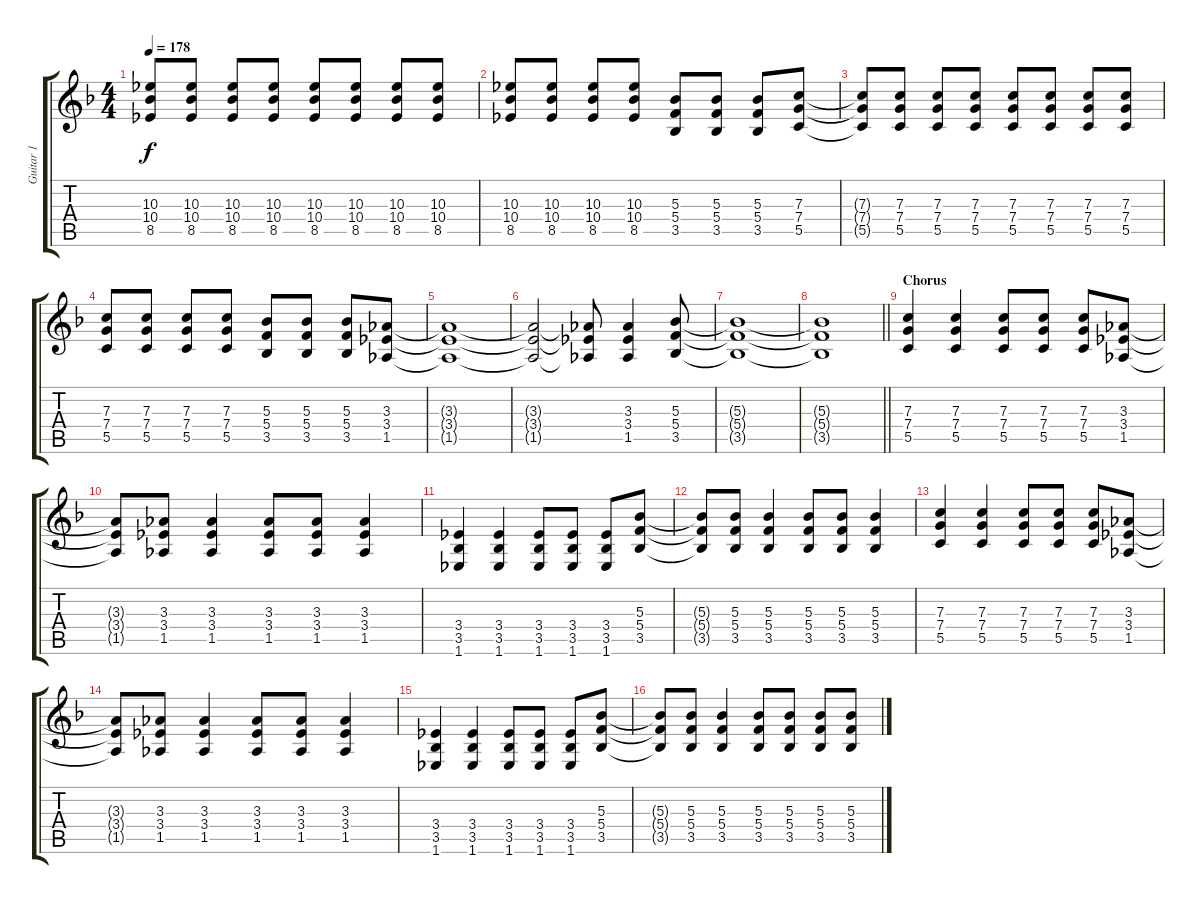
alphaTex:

\track ("Guitar 1" "Guitar 1") {instrument electricguitarclean}
\staff {score tabs}
\tuning (D4 A3 F3 C3 G2 D2) {hide}
\ts (4 4)
\tempo 178
\clef g2
\ks f
(10.3{t} 10.4{t} 8.5{t}).8{dy f} (10.3 10.4 8.5).8 (10.3 10.4 8.5).8 (10.3 10.4 8.5).8 (10.3 10.4 8.5).8 (10.3 10.4 8.5).8 (10.3 10.4 8.5).8 (10.3 10.4 8.5).8 |
(10.3 10.4 8.5).8 (10.3 10.4 8.5).8 (10.3 10.4 8.5).8 (10.3 10.4 8.5).8 (5.3 5.4 3.5).8 (5.3 5.4 3.5).8 (5.3 5.4 3.5).8 (7.3 7.4 5.5).8 |
(7.3{t} 7.4{t} 5.5{t}).8 (7.3 7.4 5.5).8 (7.3 7.4 5.5).8 (7.3 7.4 5.5).8 (7.3 7.4 5.5).8 (7.3 7.4 5.5).8 (7.3 7.4 5.5).8 (7.3 7.4 5.5).8 |
(7.3 7.4 5.5).8 (7.3 7.4 5.5).8 (7.3 7.4 5.5).8 (7.3 7.4 5.5).8 (5.3 5.4 3.5).8 (5.3 5.4 3.5).8 (5.3 5.4 3.5).8 (3.3 3.4 1.5).8 |
(3.3{t} 3.4{t} 1.5{t}).1 |
(3.3{t} 3.4{t} 1.5{t}).2 (3.3{t} 3.4{t} 1.5{t}).8 (3.3 3.4 1.5).4 (5.3 5.4 3.5).8 |
(5.3{t} 5.4{t} 3.5{t}).1 |
\barLineRight lightlight
(5.3{t} 5.4{t} 3.5{t}).1 |
\section ("" "Chorus")
(7.3 7.4 5.5).4 (7.3 7.4 5.5).4 (7.3 7.4 5.5).8 (7.3 7.4 5.5).8 (7.3 7.4 5.5).8 (3.3 3.4 1.5).8 |
(3.3{t} 3.4{t} 1.5{t}).8 (3.3 3.4 1.5).8 (3.3 3.4 1.5).4 (3.3 3.4 1.5).8 (3.3 3.4 1.5).8 (3.3 3.4 1.5).4 |
(3.4 3.5 1.6).4 (3.4 3.5 1.6).4 (3.4 3.5 1.6).8 (3.4 3.5 1.6).8 (3.4 3.5 1.6).8 (5.3 5.4 3.5).8 |
(5.3{t} 5.4{t} 3.5{t}).8 (5.3 5.4 3.5).8 (5.3 5.4 3.5).4 (5.3 5.4 3.5).8 (5.3 5.4 3.5).8 (5.3 5.4 3.5).4 |
(7.3 7.4 5.5).4 (7.3 7.4 5.5).4 (7.3 7.4 5.5).8 (7.3 7.4 5.5).8 (7.3 7.4 5.5).8 (3.3 3.4 1.5).8 |
(3.3{t} 3.4{t} 1.5{t}).8 (3.3 3.4 1.5).8 (3.3 3.4 1.5).4 (3.3 3.4 1.5).8 (3.3 3.4 1.5).8 (3.3 3.4 1.5).4 |
(3.4 3.5 1.6).4 (3.4 3.5 1.6).4 (3.4 3.5 1.6).8 (3.4 3.5 1.6).8 (3.4 3.5 1.6).8 (5.3 5.4 3.5).8 |
(5.3{t} 5.4{t} 3.5{t}).8 (5.3 5.4 3.5).8 (5.3 5.4 3.5).4 (5.3 5.4 3.5).8 (5.3 5.4 3.5).8 (5.3 5.4 3.5).8 (5.3 5.4 3.5).8
